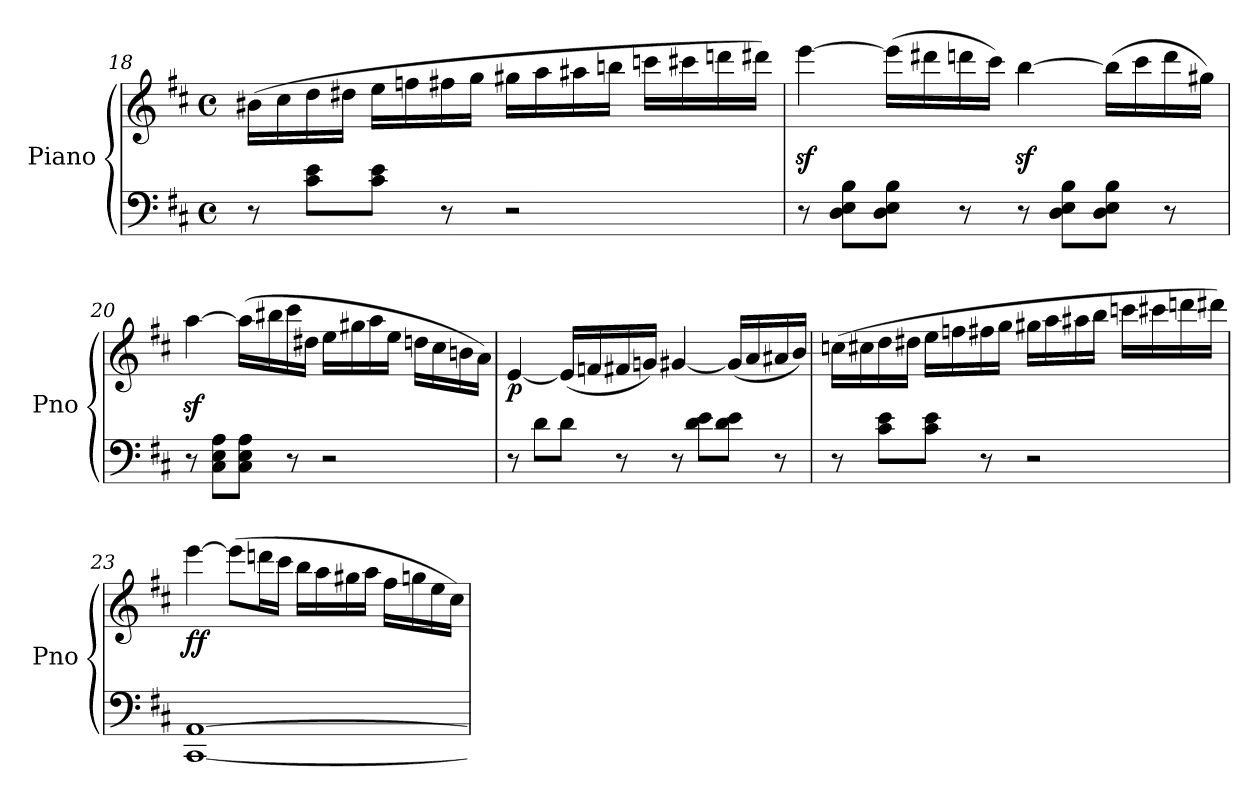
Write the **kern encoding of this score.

**kern	**kern	**dynam
*part1	*part1	*part1
*staff2	*staff1	*staff1/2
*I"Piano	*	*
*I'Pno	*	*
!!LO:LB:g=z
*clefF4	*clefG2	*
*k[f#c#]	*k[f#c#]	*
*M4/4	*M4/4	*
*met(c)	*met(c)	*
=18	=18	=18
8r	(16b#X\LL	.
.	16cc#\	.
8c#\ 8e\L	16dd\	.
.	16dd#X\JJ	.
!	!	!LO:DY:b
8c#\ 8e\J	16ee\LL	other-dynamics
.	16ffn\	.
8r	16ff#X\	.
.	16gg\JJ	.
2r	16gg#X\LL	.
.	16aa\	.
.	16aa#X\	.
.	16bbn\JJ	.
.	16cccn\LL	.
.	16ccc#X\	.
.	16dddn\	.
.	16ddd#X\JJ)	.
!!LO:LB:g=z
=19	=19	=19
8r	[4eeez<\	.
8D\ 8E\ 8B\L	.	.
8D\ 8E\ 8B\J	(16eee\LL]	.
.	16ddd#X\	.
8r	16dddn\	.
.	16ccc#\JJ)	.
8r	[4bbz<\	.
8D\ 8E\ 8B\L	.	.
8D\ 8E\ 8B\J	(16bb\LL]	.
.	16ccc#\	.
8r	16ddd\	.
.	16gg#X\JJ)	.
=20	=20	=20
8r	[4aaz<\	.
8C#\ 8E\ 8A\L	.	.
8C#\ 8E\ 8A\J	(16aa\LL]	.
.	16bb#X\	.
8r	16ccc#\	.
.	16dd#X\JJ	.
2r	16ee\LL	.
.	16gg#X\	.
.	16aa\	.
.	16ee\JJ	.
.	16ddn\LL	.
.	16cc#\	.
.	16bn\	.
.	16a\JJ)	.
!!LO:LB:g=z
=21	=21	=21
!	!	!LO:DY:b
8r	[4e/	p
8d\L	.	.
8d\J	(16e/LL]	.
.	16fn/	.
8r	16f#X/	.
.	16gn/JJ)	.
8r	[4g#X/	.
8d\ 8e\L	.	.
8d\ 8e\J	(16g#/LL]	.
.	16a/	.
8r	16a#X/	.
.	16b/JJ)	.
!!LO:PB:g=z
=22	=22	=22
8r	(16ccn\LL	.
.	16cc#X\	.
8c#\ 8e\L	16dd\	.
.	16dd#X\JJ	.
!	!	!LO:DY:b
8c#\ 8e\J	16ee\LL	other-dynamics
.	16ffn\	.
8r	16ff#X\	.
.	16gg\JJ	.
2r	16gg#X\LL	.
.	16aa\	.
.	16aa#X\	.
.	16bb\JJ	.
.	16cccn\LL	.
.	16ccc#X\	.
.	16dddn\	.
.	16ddd#X\JJ)	.
=23	=23	=23
!	!	!LO:DY:b
[1CC# [1AA	[4eee\	ff
.	(8eee\L]	.
.	16dddn\L	.
.	16ccc#\JJ	.
.	16bb\LL	.
.	16aa\	.
.	16gg#X\	.
.	16aa\JJ	.
.	16ff#\LL	.
.	16ggn\	.
.	16ee\	.
.	16cc#\JJ)	.
=	=	=
*-	*-	*-
